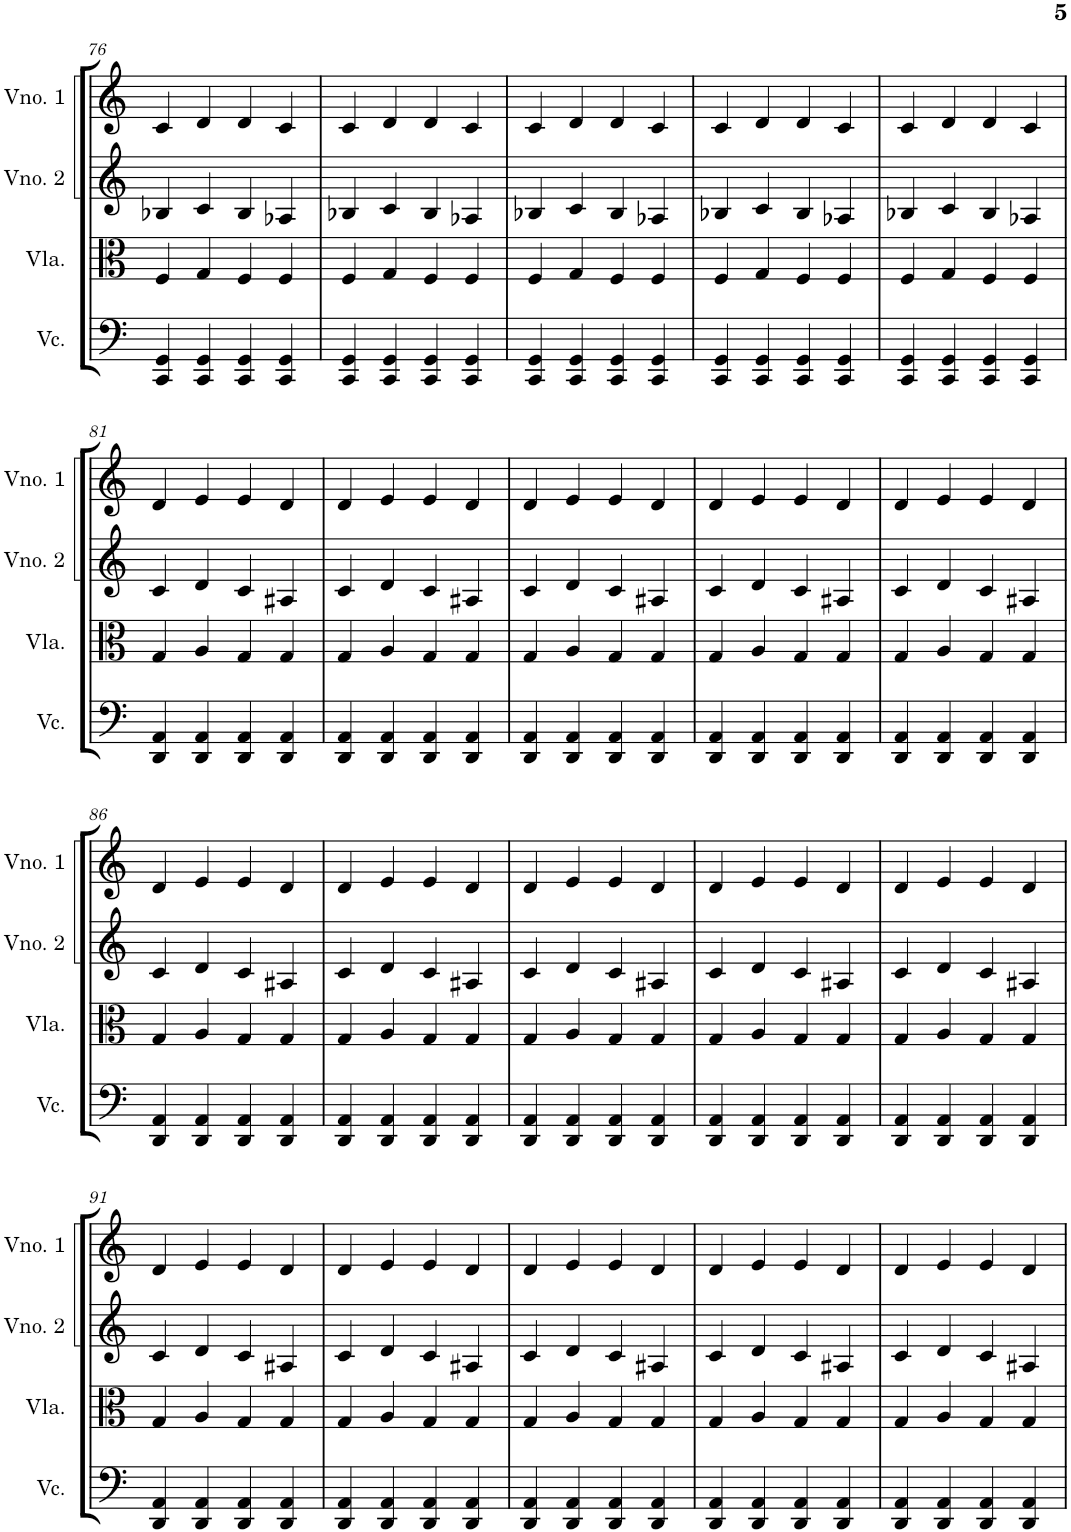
**kern	**kern	**kern	**kern
*part4	*part3	*part2	*part1
*staff4	*staff3	*staff2	*staff1
*I"Violoncelo	*I"Viola	*I"Violino 2	*I"Violino 1
*I'Vc.	*I'Vla.	*I'Vno. 2	*I'Vno. 1
!!LO:PB:g=z
*clefF4	*clefC3	*clefG2	*clefG2
*k[]	*k[]	*k[]	*k[]
*M4/4	*M4/4	*M4/4	*M4/4
=76	=76	=76	=76
4CC/ 4GG/	4F/	4B-X/	4c/
4CC/ 4GG/	4G/	4c/	4d/
4CC/ 4GG/	4F/	4B-/	4d/
4CC/ 4GG/	4F/	4A-X/	4c/
=77	=77	=77	=77
4CC/ 4GG/	4F/	4B-X/	4c/
4CC/ 4GG/	4G/	4c/	4d/
4CC/ 4GG/	4F/	4B-/	4d/
4CC/ 4GG/	4F/	4A-X/	4c/
=78	=78	=78	=78
4CC/ 4GG/	4F/	4B-X/	4c/
4CC/ 4GG/	4G/	4c/	4d/
4CC/ 4GG/	4F/	4B-/	4d/
4CC/ 4GG/	4F/	4A-X/	4c/
=79	=79	=79	=79
4CC/ 4GG/	4F/	4B-X/	4c/
4CC/ 4GG/	4G/	4c/	4d/
4CC/ 4GG/	4F/	4B-/	4d/
4CC/ 4GG/	4F/	4A-X/	4c/
=80	=80	=80	=80
4CC/ 4GG/	4F/	4B-X/	4c/
4CC/ 4GG/	4G/	4c/	4d/
4CC/ 4GG/	4F/	4B-/	4d/
4CC/ 4GG/	4F/	4A-X/	4c/
!!LO:LB:g=z
=81	=81	=81	=81
4DD/ 4AA/	4G/	4c/	4d/
4DD/ 4AA/	4A/	4d/	4e/
4DD/ 4AA/	4G/	4c/	4e/
4DD/ 4AA/	4G/	4A#X/	4d/
=82	=82	=82	=82
4DD/ 4AA/	4G/	4c/	4d/
4DD/ 4AA/	4A/	4d/	4e/
4DD/ 4AA/	4G/	4c/	4e/
4DD/ 4AA/	4G/	4A#X/	4d/
=83	=83	=83	=83
4DD/ 4AA/	4G/	4c/	4d/
4DD/ 4AA/	4A/	4d/	4e/
4DD/ 4AA/	4G/	4c/	4e/
4DD/ 4AA/	4G/	4A#X/	4d/
=84	=84	=84	=84
4DD/ 4AA/	4G/	4c/	4d/
4DD/ 4AA/	4A/	4d/	4e/
4DD/ 4AA/	4G/	4c/	4e/
4DD/ 4AA/	4G/	4A#X/	4d/
=85	=85	=85	=85
4DD/ 4AA/	4G/	4c/	4d/
4DD/ 4AA/	4A/	4d/	4e/
4DD/ 4AA/	4G/	4c/	4e/
4DD/ 4AA/	4G/	4A#X/	4d/
!!LO:LB:g=z
=86	=86	=86	=86
4DD/ 4AA/	4G/	4c/	4d/
4DD/ 4AA/	4A/	4d/	4e/
4DD/ 4AA/	4G/	4c/	4e/
4DD/ 4AA/	4G/	4A#X/	4d/
=87	=87	=87	=87
4DD/ 4AA/	4G/	4c/	4d/
4DD/ 4AA/	4A/	4d/	4e/
4DD/ 4AA/	4G/	4c/	4e/
4DD/ 4AA/	4G/	4A#X/	4d/
=88	=88	=88	=88
4DD/ 4AA/	4G/	4c/	4d/
4DD/ 4AA/	4A/	4d/	4e/
4DD/ 4AA/	4G/	4c/	4e/
4DD/ 4AA/	4G/	4A#X/	4d/
=89	=89	=89	=89
4DD/ 4AA/	4G/	4c/	4d/
4DD/ 4AA/	4A/	4d/	4e/
4DD/ 4AA/	4G/	4c/	4e/
4DD/ 4AA/	4G/	4A#X/	4d/
=90	=90	=90	=90
4DD/ 4AA/	4G/	4c/	4d/
4DD/ 4AA/	4A/	4d/	4e/
4DD/ 4AA/	4G/	4c/	4e/
4DD/ 4AA/	4G/	4A#X/	4d/
!!LO:LB:g=z
=91	=91	=91	=91
4DD/ 4AA/	4G/	4c/	4d/
4DD/ 4AA/	4A/	4d/	4e/
4DD/ 4AA/	4G/	4c/	4e/
4DD/ 4AA/	4G/	4A#X/	4d/
=92	=92	=92	=92
4DD/ 4AA/	4G/	4c/	4d/
4DD/ 4AA/	4A/	4d/	4e/
4DD/ 4AA/	4G/	4c/	4e/
4DD/ 4AA/	4G/	4A#X/	4d/
=93	=93	=93	=93
4DD/ 4AA/	4G/	4c/	4d/
4DD/ 4AA/	4A/	4d/	4e/
4DD/ 4AA/	4G/	4c/	4e/
4DD/ 4AA/	4G/	4A#X/	4d/
=94	=94	=94	=94
4DD/ 4AA/	4G/	4c/	4d/
4DD/ 4AA/	4A/	4d/	4e/
4DD/ 4AA/	4G/	4c/	4e/
4DD/ 4AA/	4G/	4A#X/	4d/
=95	=95	=95	=95
4DD/ 4AA/	4G/	4c/	4d/
4DD/ 4AA/	4A/	4d/	4e/
4DD/ 4AA/	4G/	4c/	4e/
4DD/ 4AA/	4G/	4A#X/	4d/
=	=	=	=
*-	*-	*-	*-
